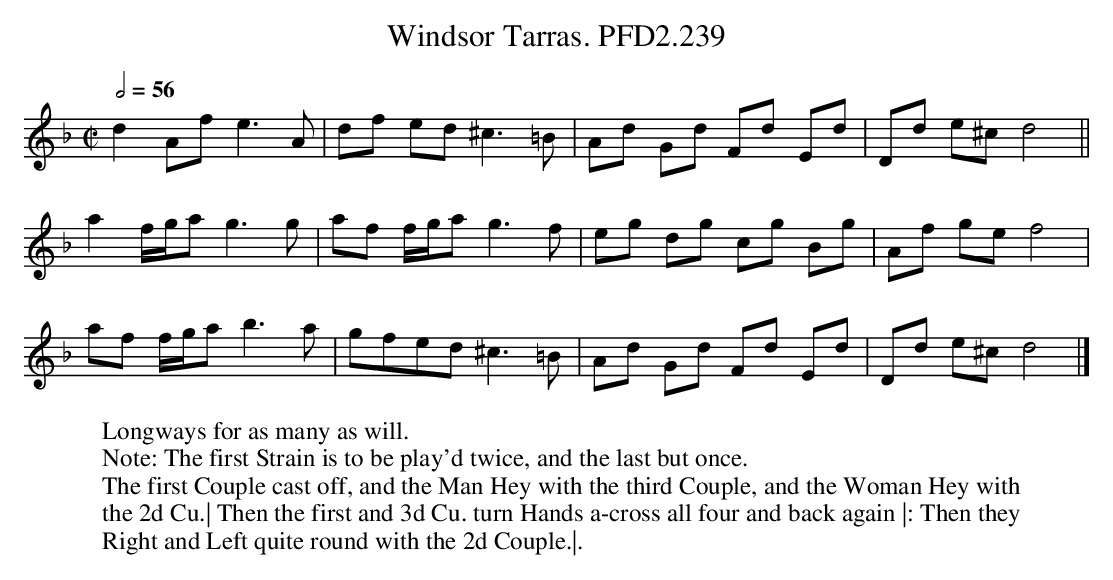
X:1
T:Windsor Tarras. PFD2.239
M:C|
L:1/8
Q:1/2=56
K:Dmin
d2Afe3A|df ed^c3=B|Ad Gd Fd Ed|Dd e^cd4||
a2f/g/ag3g|af f/g/ag3f|eg dg cg Bg|Af gef4|
af f/g/ab3a|gfed^c3=B|Ad Gd Fd Ed|Dd e^cd4|]
W:Longways for as many as will.
W:Note: The first Strain is to be play'd twice, and the last but once.
W:The first Couple cast off, and the Man Hey with the third Couple, and the Woman Hey with
W:the 2d Cu.| Then the first and 3d Cu. turn Hands a-cross all four and back again |: Then they
W:Right and Left quite round with the 2d Couple.|.
